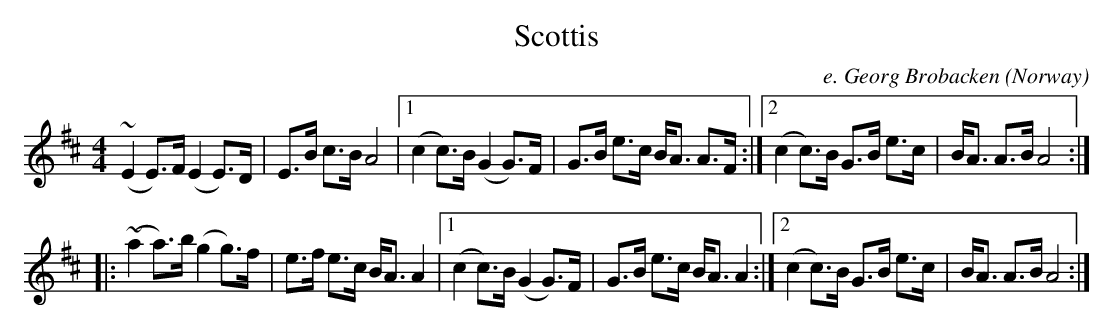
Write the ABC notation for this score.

X:1
T:Scottis
O:Norway
M:4/4
C:e. Georg Brobacken
K:AMix
~(E2 E)>F (E2 E)>D|E>B c>B A4|1\
 (c2 c)>B (G2 G)>F|G>B e>c B<A A>F :|2\
 (c2 c)>B G>B e>c|B<A A>B A4 :|
 |:\
~(a2 a)>b (g2 g)>f|e>f e>c B<A A2 |1\
 (c2 c)>B (G2 G)>F|G>B e>c B<A A2 :|2\
 (c2 c)>B G>B e>c|B<A A>B A4 :|
